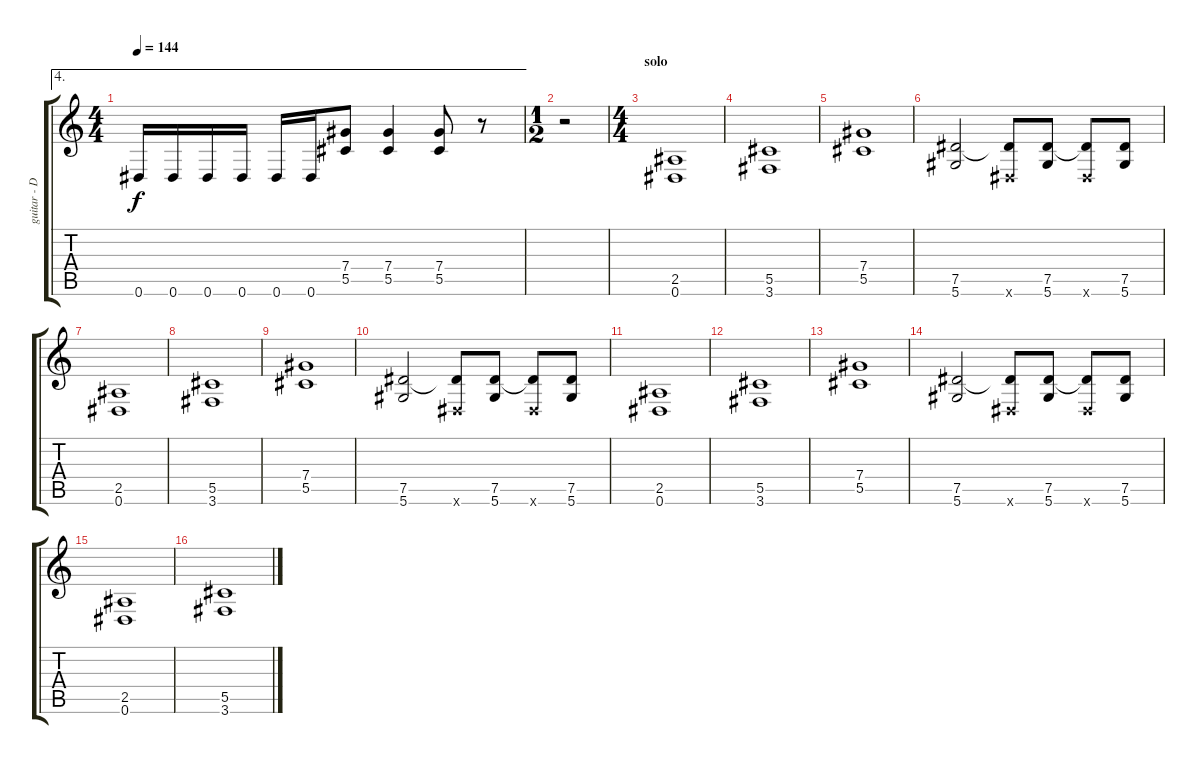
\track ("guitar - D#" "guitar - D") {instrument distortionguitar}
\staff {score tabs}
\tuning (Eb4 Bb3 Gb3 Db3 Ab2 Eb2) {hide}
\ae 4
\ts (4 4)
\tempo 144
\clef g2
\ks c
0.6.16{dy f} 0.6.16 0.6.16 0.6.16 0.6.16 0.6.16 (7.4 5.5).8 (7.4 5.5).4 (7.4 5.5).8 r.8 |
\ts (1 2)
r.2 |
\ts (4 4)
\section ("" "solo")
(2.5 0.6).1 |
(5.5 3.6).1 |
(7.4 5.5).1 |
(7.5 5.6).2 (7.5{t} 0.6{x}).8 (7.5 5.6).8 (7.5{t} 0.6{x}).8 (7.5 5.6).8 |
(2.5 0.6).1 |
(5.5 3.6).1 |
(7.4 5.5).1 |
(7.5 5.6).2 (7.5{t} 0.6{x}).8 (7.5 5.6).8 (7.5{t} 0.6{x}).8 (7.5 5.6).8 |
(2.5 0.6).1 |
(5.5 3.6).1 |
(7.4 5.5).1 |
(7.5 5.6).2 (7.5{t} 0.6{x}).8 (7.5 5.6).8 (7.5{t} 0.6{x}).8 (7.5 5.6).8 |
(2.5 0.6).1 |
(5.5 3.6).1
